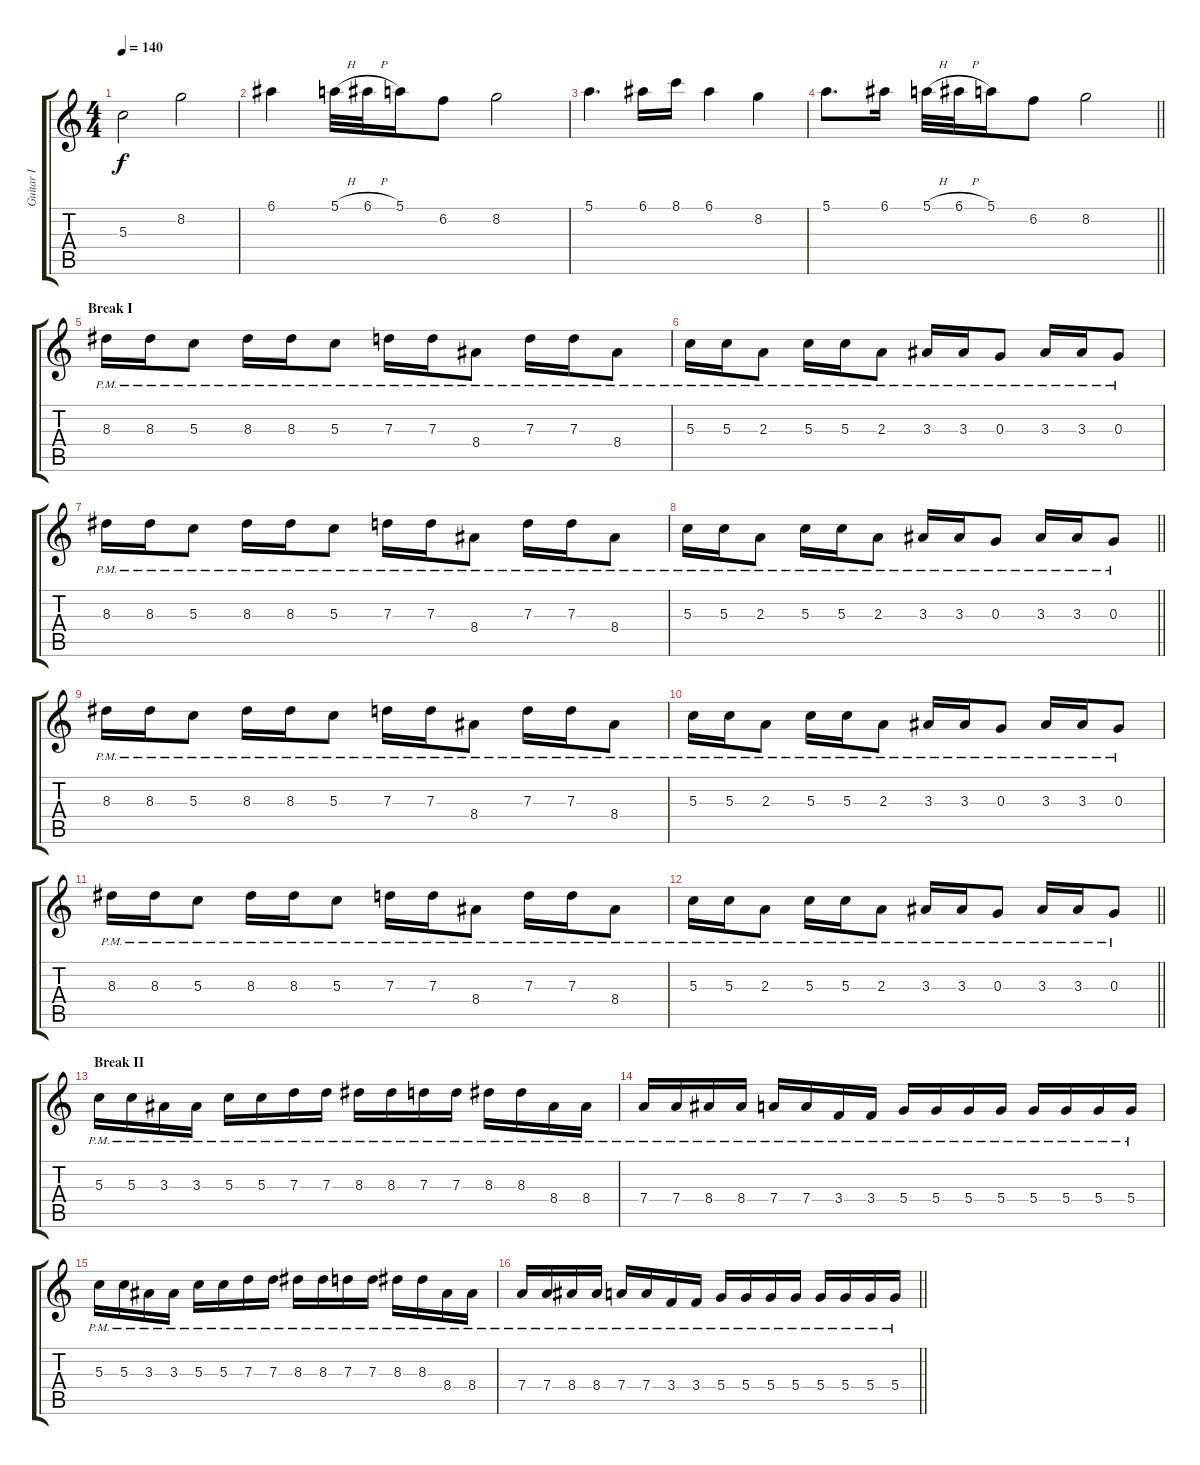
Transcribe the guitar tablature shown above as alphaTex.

\track ("Guitar I" "Guitar I") {instrument distortionguitar}
\staff {score tabs}
\tuning (E4 B3 G3 D3 A2 E2) {hide}
\ts (4 4)
\section ("" "")
\tempo 140
\clef g2
\ks c
5.3.2{dy f} 8.2.2 |
6.1.4 5.1{h}.32 6.1{h}.32 5.1.16 6.2.8 8.2.2 |
5.1.4{d} 6.1.16 8.1.16 6.1.4 8.2.4 |
\barLineRight lightlight
5.1.8{d} 6.1.16 5.1{h}.32 6.1{h}.32 5.1.16 6.2.8 8.2.2 |
\section ("" "Break I")
8.3{pm}.16{volume 11} 8.3{pm}.16 5.3{pm}.8 8.3{pm}.16 8.3{pm}.16 5.3{pm}.8 7.3{pm}.16 7.3{pm}.16 8.4{pm}.8 7.3{pm}.16 7.3{pm}.16 8.4{pm}.8 |
5.3{pm}.16 5.3{pm}.16 2.3{pm}.8 5.3{pm}.16 5.3{pm}.16 2.3{pm}.8 3.3{pm}.16 3.3{pm}.16 0.3{pm}.8 3.3{pm}.16 3.3{pm}.16 0.3{pm}.8 |
8.3{pm}.16 8.3{pm}.16 5.3{pm}.8 8.3{pm}.16 8.3{pm}.16 5.3{pm}.8 7.3{pm}.16 7.3{pm}.16 8.4{pm}.8 7.3{pm}.16 7.3{pm}.16 8.4{pm}.8 |
\barLineRight lightlight
5.3{pm}.16 5.3{pm}.16 2.3{pm}.8 5.3{pm}.16 5.3{pm}.16 2.3{pm}.8 3.3{pm}.16 3.3{pm}.16 0.3{pm}.8 3.3{pm}.16 3.3{pm}.16 0.3{pm}.8 |
\section ("" "")
8.3{pm}.16 8.3{pm}.16 5.3{pm}.8 8.3{pm}.16 8.3{pm}.16 5.3{pm}.8 7.3{pm}.16 7.3{pm}.16 8.4{pm}.8 7.3{pm}.16 7.3{pm}.16 8.4{pm}.8 |
5.3{pm}.16 5.3{pm}.16 2.3{pm}.8 5.3{pm}.16 5.3{pm}.16 2.3{pm}.8 3.3{pm}.16 3.3{pm}.16 0.3{pm}.8 3.3{pm}.16 3.3{pm}.16 0.3{pm}.8 |
8.3{pm}.16 8.3{pm}.16 5.3{pm}.8 8.3{pm}.16 8.3{pm}.16 5.3{pm}.8 7.3{pm}.16 7.3{pm}.16 8.4{pm}.8 7.3{pm}.16 7.3{pm}.16 8.4{pm}.8 |
\barLineRight lightlight
5.3{pm}.16 5.3{pm}.16 2.3{pm}.8 5.3{pm}.16 5.3{pm}.16 2.3{pm}.8 3.3{pm}.16 3.3{pm}.16 0.3{pm}.8 3.3{pm}.16 3.3{pm}.16 0.3{pm}.8 |
\section ("" "Break II")
5.3{pm}.16{volume 15} 5.3{pm}.16 3.3{pm}.16 3.3{pm}.16 5.3{pm}.16 5.3{pm}.16 7.3{pm}.16 7.3{pm}.16 8.3{pm}.16 8.3{pm}.16 7.3{pm}.16 7.3{pm}.16 8.3{pm}.16 8.3{pm}.16 8.4{pm}.16 8.4{pm}.16 |
7.4{pm}.16 7.4{pm}.16 8.4{pm}.16 8.4{pm}.16 7.4{pm}.16 7.4{pm}.16 3.4{pm}.16 3.4{pm}.16 5.4{pm}.16 5.4{pm}.16 5.4{pm}.16 5.4{pm}.16 5.4{pm}.16 5.4{pm}.16 5.4{pm}.16 5.4{pm}.16 |
5.3{pm}.16 5.3{pm}.16 3.3{pm}.16 3.3{pm}.16 5.3{pm}.16 5.3{pm}.16 7.3{pm}.16 7.3{pm}.16 8.3{pm}.16 8.3{pm}.16 7.3{pm}.16 7.3{pm}.16 8.3{pm}.16 8.3{pm}.16 8.4{pm}.16 8.4{pm}.16 |
\barLineRight lightlight
7.4{pm}.16 7.4{pm}.16 8.4{pm}.16 8.4{pm}.16 7.4{pm}.16 7.4{pm}.16 3.4{pm}.16 3.4{pm}.16 5.4{pm}.16 5.4{pm}.16 5.4{pm}.16 5.4{pm}.16 5.4{pm}.16 5.4{pm}.16 5.4{pm}.16 5.4{pm}.16
